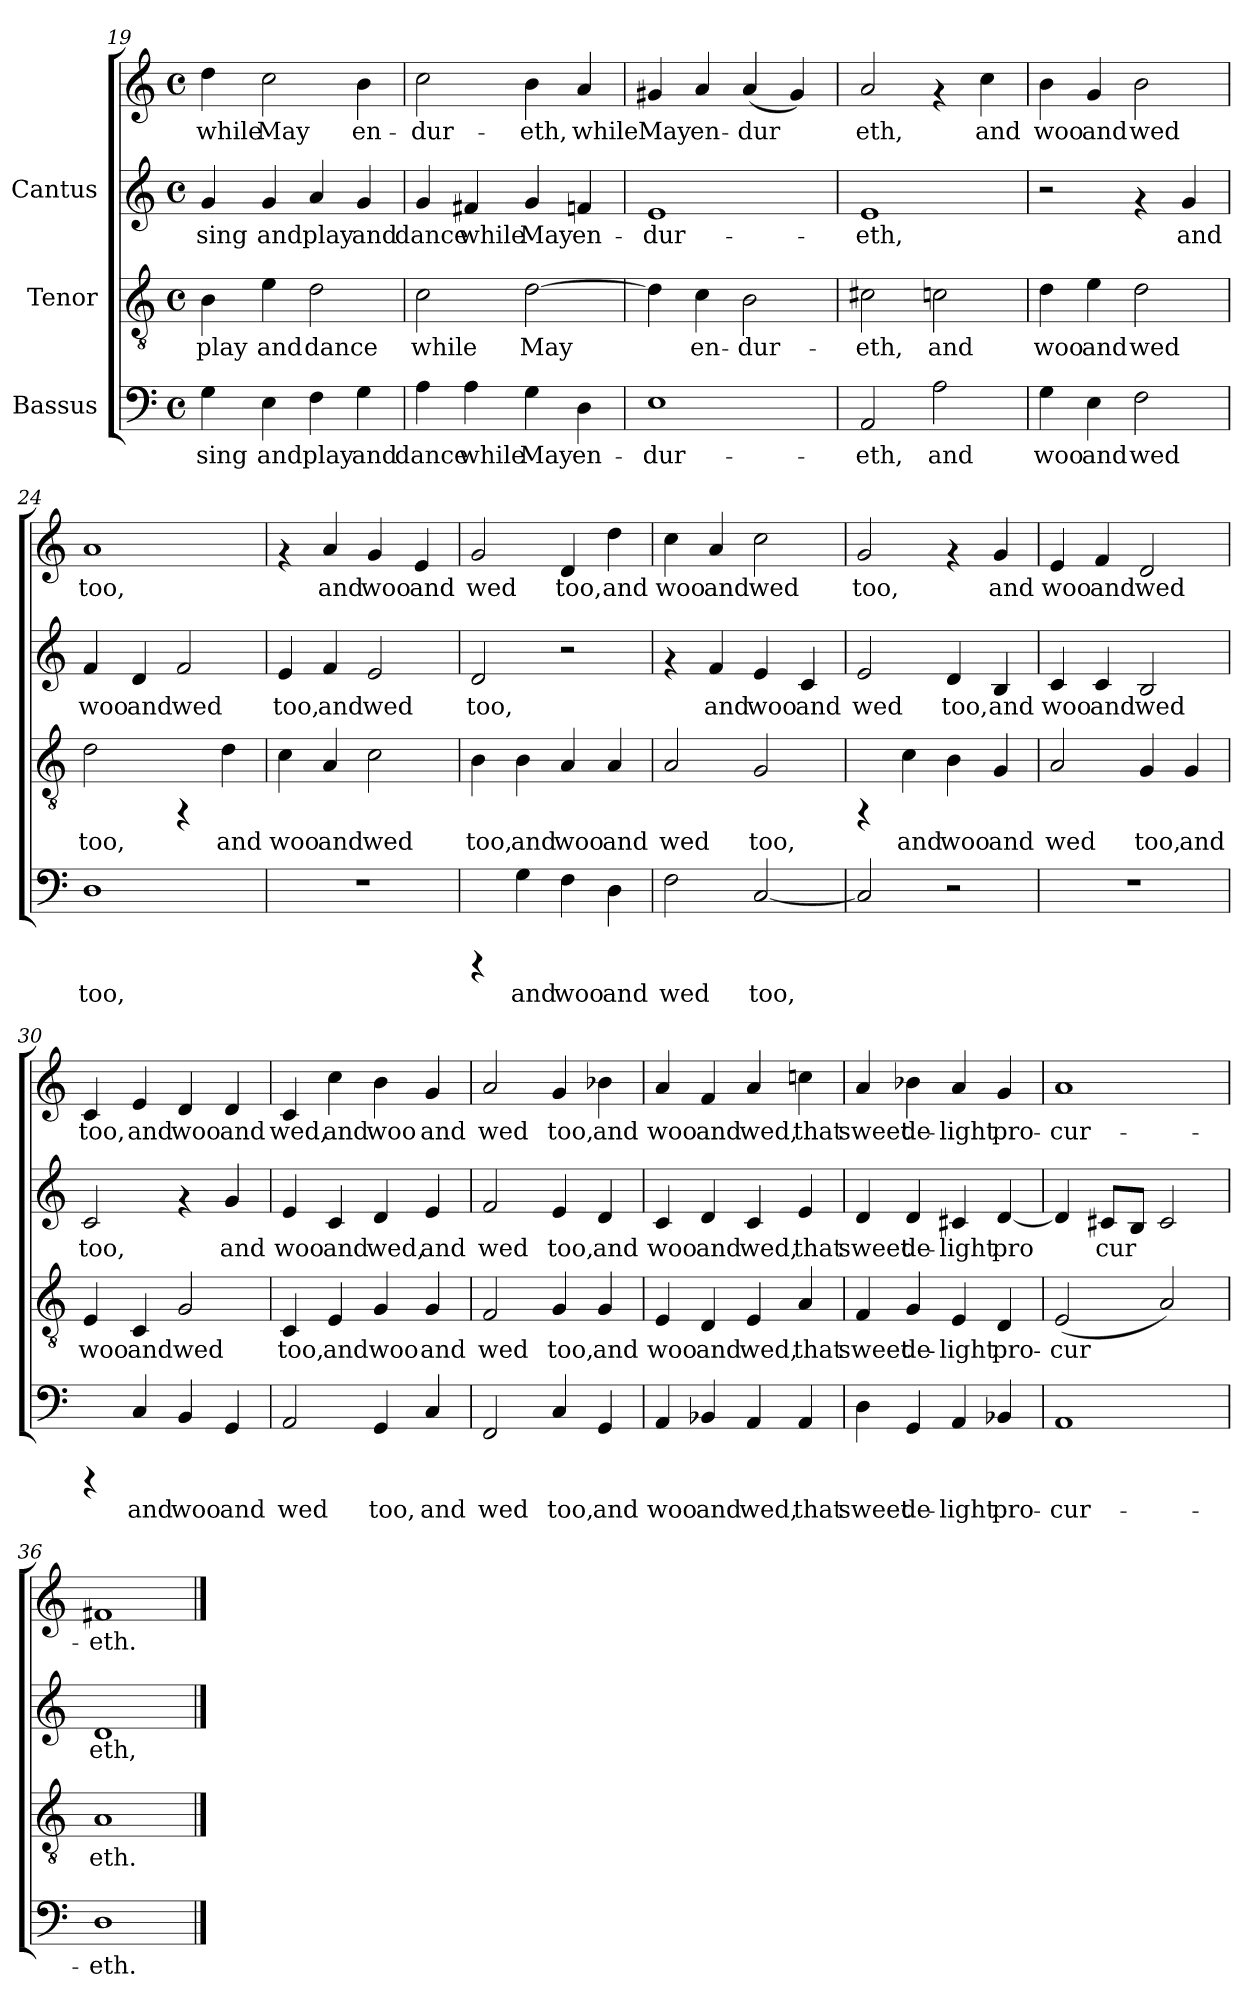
**kern	**text	**kern	**text	**kern	**text	**kern	**text
*part3	*part3	*part2	*part2	*part1	*part1	*part1	*part1
*staff4	*staff4	*staff3	*staff3	*staff2	*staff2	*staff1	*staff1
*I"Bassus	*	*I"Tenor	*	*I"Cantus	*	*	*
*clefF4	*	*clefGv2	*	*clefG2	*	*clefG2	*
*M4/4	*	*M4/4	*	*M4/4	*	*M4/4	*
*met(c)	*	*met(c)	*	*met(c)	*	*met(c)	*
=19	=19	=19	=19	=19	=19	=19	=19
!	!LO:LY:b:cj	!	!LO:LY:b:cj	!	!LO:LY:b:cj	!	!LO:LY:b:cj
4G\	sing	4B\	play	4g/	-sing	4dd\	while
!	!LO:LY:b:cj	!	!LO:LY:b:cj	!	!LO:LY:b:cj	!	!LO:LY:b:cj
4E\	and	4e\	and	4g/	and	2cc\	May
!	!LO:LY:b:cj	!	!LO:LY:b:cj	!	!LO:LY:b:cj	!	!
4F\	play	2d\	dance	4a/	play	.	.
!	!LO:LY:b:cj	!	!	!	!LO:LY:b:cj	!	!LO:LY:b:cj
4G\	and	.	.	4g/	and	4b\	en-
!!LO:LB:g=z
=20	=20	=20	=20	=20	=20	=20	=20
!	!LO:LY:b:cj	!	!LO:LY:b:cj	!	!LO:LY:b:cj	!	!LO:LY:b:cj
4A\	dance	2c\	while	4g/	dance	2cc\	dur-
!	!LO:LY:b:cj	!	!	!	!LO:LY:b:cj	!	!
4A\	while	.	.	4f#X/	while	.	.
!	!LO:LY:b:cj	!	!LO:LY:b:cj	!	!LO:LY:b:cj	!	!LO:LY:b:cj
4G\	May	[>2d\	May	4g/	May	4b\	-eth,
!	!LO:LY:b:cj	!	!	!	!LO:LY:b:cj	!	!LO:LY:b:cj
4D\	en-	.	.	4fn/	en-	4a/	while
=21	=21	=21	=21	=21	=21	=21	=21
!	!LO:LY:b:cj	!	!LO:LY:b:cj	!	!LO:LY:b:cj	!	!LO:LY:b:cj
1E	-dur-	4d\]	.	1e	-dur-	4g#X/	-May
!	!	!	!LO:LY:b:cj	!	!	!	!LO:LY:b:cj
.	.	4c\	en-	.	.	4a/	en-
!	!	!	!LO:LY:b:cj	!	!	!	!LO:LY:b:cj
.	.	2B\	-dur-	.	.	(<4a/	-dur-
!	!	!	!	!	!	!	!LO:LY:b:cj
.	.	.	.	.	.	4g#/)	--
=22	=22	=22	=22	=22	=22	=22	=22
!	!LO:LY:b:cj	!	!LO:LY:b:cj	!	!LO:LY:b:cj	!	!LO:LY:b:cj
2AA/	-eth,	2c#X\	-eth,	1e	eth,	2a/	-eth,
!	!LO:LY:b:cj	!	!LO:LY:b:cj	!	!	!	!
2A\	and	2cn\	and	.	.	4rf	.
!	!	!	!	!	!	!	!LO:LY:b:cj
.	.	.	.	.	.	4cc\	and
=23	=23	=23	=23	=23	=23	=23	=23
!	!LO:LY:b:cj	!	!LO:LY:b:cj	!	!	!	!LO:LY:b:cj
4G\	woo	4d\	woo	2r	.	4b\	woo
!	!LO:LY:b:cj	!	!LO:LY:b:cj	!	!	!	!LO:LY:b:cj
4E\	and	4e\	and	.	.	4g/	and
!	!LO:LY:b:cj	!	!LO:LY:b:cj	!	!	!	!LO:LY:b:cj
2F\	wed	2d\	wed	4rf	.	2b\	wed
!	!	!	!	!	!LO:LY:b:cj	!	!
.	.	.	.	4g/	and	.	.
!!LO:LB:g=z
=24	=24	=24	=24	=24	=24	=24	=24
!	!LO:LY:b:cj	!	!LO:LY:b:cj	!	!LO:LY:b:cj	!	!LO:LY:b:cj
1D	too,	2d\	too,	4f/	woo	1a	too,
!	!	!	!	!	!LO:LY:b:cj	!	!
.	.	.	.	4d/	and	.	.
!	!	!	!	!	!LO:LY:b:cj	!	!
.	.	4rFF	.	2f/	wed	.	.
!	!	!	!LO:LY:b:cj	!	!	!	!
.	.	4d\	and	.	.	.	.
=25	=25	=25	=25	=25	=25	=25	=25
!	!	!	!LO:LY:b:cj	!	!LO:LY:b:cj	!	!
1r	.	4c\	woo	4e/	too,	4rf	.
!	!	!	!LO:LY:b:cj	!	!LO:LY:b:cj	!	!LO:LY:b:cj
.	.	4A/	and	4f/	and	4a/	and
!	!	!	!LO:LY:b:cj	!	!LO:LY:b:cj	!	!LO:LY:b:cj
.	.	2c\	wed	2e/	wed	4g/	woo
!	!	!	!	!	!	!	!LO:LY:b:cj
.	.	.	.	.	.	4e/	and
=26	=26	=26	=26	=26	=26	=26	=26
!	!	!	!LO:LY:b:cj	!	!LO:LY:b:cj	!	!LO:LY:b:cj
4rCCC	.	4B\	too,	2d/	too,	2g/	wed
!	!LO:LY:b:cj	!	!LO:LY:b:cj	!	!	!	!
4G\	and	4B\	and	.	.	.	.
!	!LO:LY:b:cj	!	!LO:LY:b:cj	!	!	!	!LO:LY:b:cj
4F\	woo	4A/	woo	2r	.	4d/	too,
!	!LO:LY:b:cj	!	!LO:LY:b:cj	!	!	!	!LO:LY:b:cj
4D\	and	4A/	and	.	.	4dd\	and
=27	=27	=27	=27	=27	=27	=27	=27
!	!LO:LY:b:cj	!	!LO:LY:b:cj	!	!	!	!LO:LY:b:cj
2F\	wed	2A/	wed	4rf	.	4cc\	woo
!	!	!	!	!	!LO:LY:b:cj	!	!LO:LY:b:cj
.	.	.	.	4f/	and	4a/	and
!	!LO:LY:b:cj	!	!LO:LY:b:cj	!	!LO:LY:b:cj	!	!LO:LY:b:cj
[<2C/	too,	2G/	too,	4e/	woo	2cc\	wed
!	!	!	!	!	!LO:LY:b:cj	!	!
.	.	.	.	4c/	and	.	.
!!LO:PB:g=z
=28	=28	=28	=28	=28	=28	=28	=28
!	!	!	!	!	!LO:LY:b:cj	!	!LO:LY:b:cj
2C/]	.	4rFF	.	2e/	wed	2g/	too,
!	!	!	!LO:LY:b:cj	!	!	!	!
.	.	4c\	and	.	.	.	.
!	!	!	!LO:LY:b:cj	!	!LO:LY:b:cj	!	!
2r	.	4B\	woo	4d/	too,	4rf	.
!	!	!	!LO:LY:b:cj	!	!LO:LY:b:cj	!	!LO:LY:b:cj
.	.	4G/	and	4B/	and	4g/	and
=29	=29	=29	=29	=29	=29	=29	=29
!	!	!	!LO:LY:b:cj	!	!LO:LY:b:cj	!	!LO:LY:b:cj
1r	.	2A/	wed	4c/	woo	4e/	woo
!	!	!	!	!	!LO:LY:b:cj	!	!LO:LY:b:cj
.	.	.	.	4c/	and	4f/	and
!	!	!	!LO:LY:b:cj	!	!LO:LY:b:cj	!	!LO:LY:b:cj
.	.	4G/	too,	2B/	wed	2d/	wed
!	!	!	!LO:LY:b:cj	!	!	!	!
.	.	4G/	and	.	.	.	.
=30	=30	=30	=30	=30	=30	=30	=30
!	!	!	!LO:LY:b:cj	!	!LO:LY:b:cj	!	!LO:LY:b:cj
4rCCC	.	4E/	woo	2c/	too,	4c/	too,
!	!LO:LY:b:cj	!	!LO:LY:b:cj	!	!	!	!LO:LY:b:cj
4C/	and	4C/	and	.	.	4e/	and
!	!LO:LY:b:cj	!	!LO:LY:b:cj	!	!	!	!LO:LY:b:cj
4BB/	woo	2G/	wed	4rf	.	4d/	woo
!	!LO:LY:b:cj	!	!	!	!LO:LY:b:cj	!	!LO:LY:b:cj
4GG/	and	.	.	4g/	and	4d/	and
=31	=31	=31	=31	=31	=31	=31	=31
!	!LO:LY:b:cj	!	!LO:LY:b:cj	!	!LO:LY:b:cj	!	!LO:LY:b:cj
2AA/	wed	4C/	too,	4e/	woo	4c/	wed,
!	!	!	!LO:LY:b:cj	!	!LO:LY:b:cj	!	!LO:LY:b:cj
.	.	4E/	and	4c/	and	4cc\	and
!	!LO:LY:b:cj	!	!LO:LY:b:cj	!	!LO:LY:b:cj	!	!LO:LY:b:cj
4GG/	too,	4G/	woo	4d/	wed,	4b\	woo
!	!LO:LY:b:cj	!	!LO:LY:b:cj	!	!LO:LY:b:cj	!	!LO:LY:b:cj
4C/	and	4G/	and	4e/	and	4g/	and
!!LO:LB:g=z
=32	=32	=32	=32	=32	=32	=32	=32
!	!LO:LY:b:cj	!	!LO:LY:b:cj	!	!LO:LY:b:cj	!	!LO:LY:b:cj
2FF/	wed	2F/	wed	2f/	wed	2a/	wed
!	!LO:LY:b:cj	!	!LO:LY:b:cj	!	!LO:LY:b:cj	!	!LO:LY:b:cj
4C/	too,	4G/	too,	4e/	too,	4g/	too,
!	!LO:LY:b:cj	!	!LO:LY:b:cj	!	!LO:LY:b:cj	!	!LO:LY:b:cj
4GG/	and	4G/	and	4d/	and	4b-X\	and
=33	=33	=33	=33	=33	=33	=33	=33
!	!LO:LY:b:cj	!	!LO:LY:b:cj	!	!LO:LY:b:cj	!	!LO:LY:b:cj
4AA/	woo	4E/	woo	4c/	woo	4a/	woo
!	!LO:LY:b:cj	!	!LO:LY:b:cj	!	!LO:LY:b:cj	!	!LO:LY:b:cj
4BB-X/	and	4D/	and	4d/	and	4f/	and
!	!LO:LY:b:cj	!	!LO:LY:b:cj	!	!LO:LY:b:cj	!	!LO:LY:b:cj
4AA/	wed,	4E/	wed,	4c/	wed,	4a/	wed,
!	!LO:LY:b:cj	!	!LO:LY:b:cj	!	!LO:LY:b:cj	!	!LO:LY:b:cj
4AA/	that	4A/	that	4e/	that	4ccn\	that
=34	=34	=34	=34	=34	=34	=34	=34
!	!LO:LY:b:cj	!	!LO:LY:b:cj	!	!LO:LY:b:cj	!	!LO:LY:b:cj
4D\	sweet	4F/	sweet	4d/	-sweet	4a/	sweet
!	!LO:LY:b:cj	!	!LO:LY:b:cj	!	!LO:LY:b:cj	!	!LO:LY:b:cj
4GG/	de-	4G/	de-	4d/	de-	4b-X\	de-
!	!LO:LY:b:cj	!	!LO:LY:b:cj	!	!LO:LY:b:cj	!	!LO:LY:b:cj
4AA/	-light	4E/	-light	4c#X/	-light	4a/	-light
!	!LO:LY:b:cj	!	!LO:LY:b:cj	!	!LO:LY:b:cj	!	!LO:LY:b:cj
4BB-X/	pro-	4D/	pro-	[<4d/	pro-	4g/	pro-
=35	=35	=35	=35	=35	=35	=35	=35
!	!LO:LY:b:cj	!	!LO:LY:b:cj	!	!LO:LY:b:cj	!	!LO:LY:b:cj
1AA	-cur-	(<2E/	-cur-	4d/]	-	1a	-cur-
!	!	!	!	!	!LO:LY:b:cj	!	!
.	.	.	.	8c#X/L	cur-	.	.
!	!	!	!	!	!LO:LY:b:cj	!	!
.	.	.	.	8B/J	--	.	.
!	!	!	!LO:LY:b:cj	!	!LO:LY:b:cj	!	!
.	.	2A/)	--	2c#/	--	.	.
=36	=36	=36	=36	=36	=36	=36	=36
!	!LO:LY:b:cj	!	!LO:LY:b:cj	!	!LO:LY:b:cj	!	!LO:LY:b:cj
1D	-eth.	1A	-eth.	1d	eth,	1f#X	-eth.
==	==	==	==	==	==	==	==
*-	*-	*-	*-	*-	*-	*-	*-
